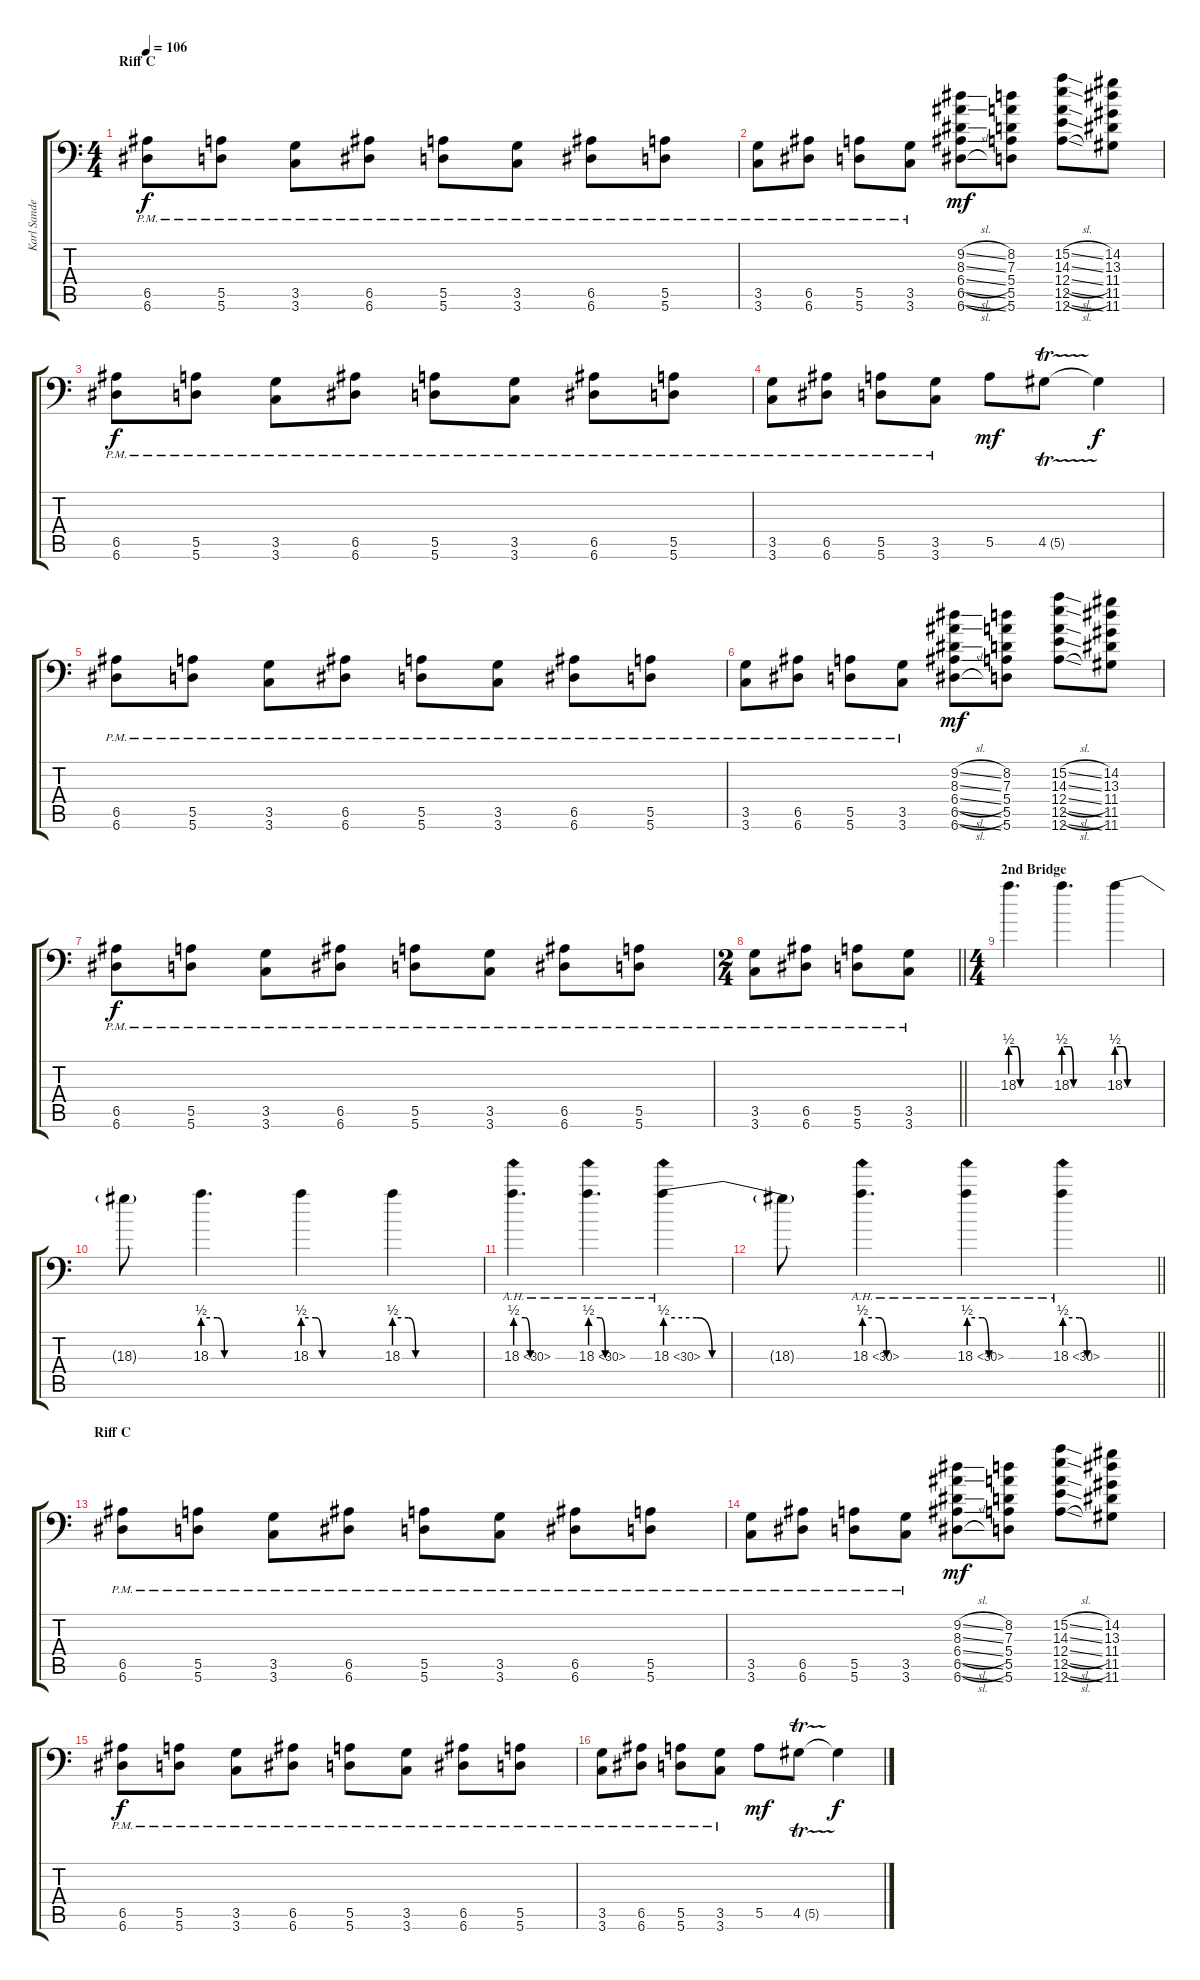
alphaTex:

\track ("Karl Sanders" "Karl Sande") {instrument overdrivenguitar}
\staff {score tabs}
\tuning (B3 Gb3 D3 A2 E2 A1) {hide}
\ts (4 4)
\section ("" "Riff C")
\tempo 106
\clef f4
\ks c
(6.5{pm} 6.6{pm}).8{dy f} (5.5{pm} 5.6{pm}).8 (3.5{pm} 3.6{pm}).8 (6.5{pm} 6.6{pm}).8 (5.5{pm} 5.6{pm}).8 (3.5{pm} 3.6{pm}).8 (6.5{pm} 6.6{pm}).8 (5.5{pm} 5.6{pm}).8 |
(3.5{pm} 3.6{pm}).8 (6.5{pm} 6.6{pm}).8 (5.5{pm} 5.6{pm}).8 (3.5{pm} 3.6{pm}).8 (9.2{sl} 8.3{sl} 6.4{sl} 6.5{sl} 6.6{sl}).8{dy mf} (8.2 7.3 5.4 5.5 5.6).8 (15.2{sl} 14.3{sl} 12.4{sl} 12.5{sl} 12.6{sl}).8 (14.2 13.3 11.4 11.5 11.6).8 |
(6.5{pm} 6.6{pm}).8{dy f} (5.5{pm} 5.6{pm}).8 (3.5{pm} 3.6{pm}).8 (6.5{pm} 6.6{pm}).8 (5.5{pm} 5.6{pm}).8 (3.5{pm} 3.6{pm}).8 (6.5{pm} 6.6{pm}).8 (5.5{pm} 5.6{pm}).8 |
(3.5{pm} 3.6{pm}).8 (6.5{pm} 6.6{pm}).8 (5.5{pm} 5.6{pm}).8 (3.5{pm} 3.6{pm}).8 5.5.8{dy mf} 4.5{tr (5 32)}.8 4.5{t}.4{dy f} |
(6.5{pm} 6.6{pm}).8 (5.5{pm} 5.6{pm}).8 (3.5{pm} 3.6{pm}).8 (6.5{pm} 6.6{pm}).8 (5.5{pm} 5.6{pm}).8 (3.5{pm} 3.6{pm}).8 (6.5{pm} 6.6{pm}).8 (5.5{pm} 5.6{pm}).8 |
(3.5{pm} 3.6{pm}).8 (6.5{pm} 6.6{pm}).8 (5.5{pm} 5.6{pm}).8 (3.5{pm} 3.6{pm}).8 (9.2{sl} 8.3{sl} 6.4{sl} 6.5{sl} 6.6{sl}).8{dy mf} (8.2 7.3 5.4 5.5 5.6).8 (15.2{sl} 14.3{sl} 12.4{sl} 12.5{sl} 12.6{sl}).8 (14.2 13.3 11.4 11.5 11.6).8 |
(6.5{pm} 6.6{pm}).8{dy f} (5.5{pm} 5.6{pm}).8 (3.5{pm} 3.6{pm}).8 (6.5{pm} 6.6{pm}).8 (5.5{pm} 5.6{pm}).8 (3.5{pm} 3.6{pm}).8 (6.5{pm} 6.6{pm}).8 (5.5{pm} 5.6{pm}).8 |
\ts (2 4)
\barLineRight lightlight
(3.5{pm} 3.6{pm}).8 (6.5{pm} 6.6{pm}).8 (5.5{pm} 5.6{pm}).8 (3.5{pm} 3.6{pm}).8 |
\ts (4 4)
\section ("" "2nd Bridge")
18.3{be (custom 0 2 10 2 15 0 60 0)}.4{d} 18.3{be (custom 0 2 10 2 15 0 60 0)}.4{d} 18.3{be (custom 0 2 10 2 15 0 60 0)}.4 |
18.3{t}.8 18.3{be (custom 0 2 10 2 15 0 60 0)}.4{d} 18.3{be (custom 0 2 10 2 15 0 60 0)}.4 18.3{be (custom 0 2 10 2 15 0 60 0)}.4 |
18.3{be (custom 0 2 10 2 15 0 60 0) ah 12}.4{d} 18.3{be (custom 0 2 10 2 15 0 60 0) ah 12}.4{d} 18.3{be (custom 0 2 10 2 15 0 60 0) ah 12}.4 |
\barLineRight lightlight
18.3{t}.8 18.3{be (custom 0 2 10 2 15 0 60 0) ah 12}.4{d} 18.3{be (custom 0 2 10 2 15 0 60 0) ah 12}.4 18.3{be (custom 0 2 10 2 15 0 60 0) ah 12}.4 |
\section ("" "Riff C")
(6.5{pm} 6.6{pm}).8 (5.5{pm} 5.6{pm}).8 (3.5{pm} 3.6{pm}).8 (6.5{pm} 6.6{pm}).8 (5.5{pm} 5.6{pm}).8 (3.5{pm} 3.6{pm}).8 (6.5{pm} 6.6{pm}).8 (5.5{pm} 5.6{pm}).8 |
(3.5{pm} 3.6{pm}).8 (6.5{pm} 6.6{pm}).8 (5.5{pm} 5.6{pm}).8 (3.5{pm} 3.6{pm}).8 (9.2{sl} 8.3{sl} 6.4{sl} 6.5{sl} 6.6{sl}).8{dy mf} (8.2 7.3 5.4 5.5 5.6).8 (15.2{sl} 14.3{sl} 12.4{sl} 12.5{sl} 12.6{sl}).8 (14.2 13.3 11.4 11.5 11.6).8 |
(6.5{pm} 6.6{pm}).8{dy f} (5.5{pm} 5.6{pm}).8 (3.5{pm} 3.6{pm}).8 (6.5{pm} 6.6{pm}).8 (5.5{pm} 5.6{pm}).8 (3.5{pm} 3.6{pm}).8 (6.5{pm} 6.6{pm}).8 (5.5{pm} 5.6{pm}).8 |
(3.5{pm} 3.6{pm}).8 (6.5{pm} 6.6{pm}).8 (5.5{pm} 5.6{pm}).8 (3.5{pm} 3.6{pm}).8 5.5.8{dy mf} 4.5{tr (5 32)}.8 4.5{t}.4{dy f}
